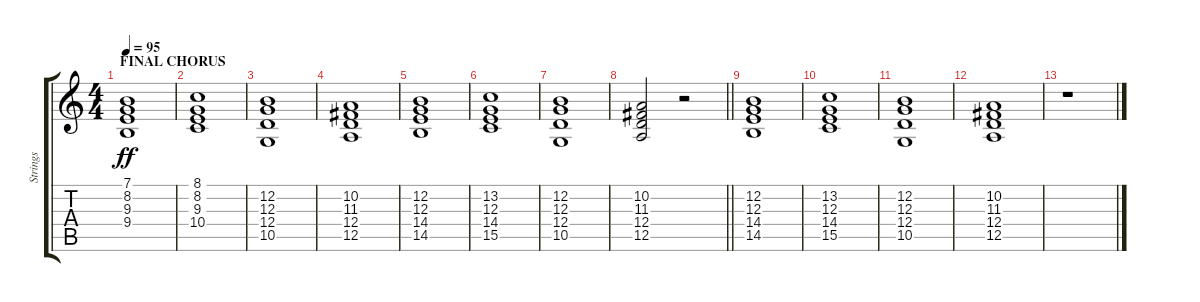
\track ("Strings" "Strings") {instrument synthstrings1}
\staff {score tabs}
\tuning (E4 B3 G3 D3 A2 E2) {hide}
\ts (4 4)
\section ("" "FINAL CHORUS")
\tempo 95
\clef g2
\ks c
(7.1 8.2 9.3 9.4).1{dy ff} |
(8.1 8.2 9.3 10.4).1 |
(12.2 12.3 12.4 10.5).1 |
(10.2 11.3 12.4 12.5).1 |
(12.2 12.3 14.4 14.5).1 |
(13.2 12.3 14.4 15.5).1 |
(12.2 12.3 12.4 10.5).1 |
\barLineRight lightlight
(10.2 11.3 12.4 12.5).2 r.2 |
(12.2 12.3 14.4 14.5).1 |
(13.2 12.3 14.4 15.5).1 |
(12.2 12.3 12.4 10.5).1 |
(10.2 11.3 12.4 12.5).1 |
r.1
